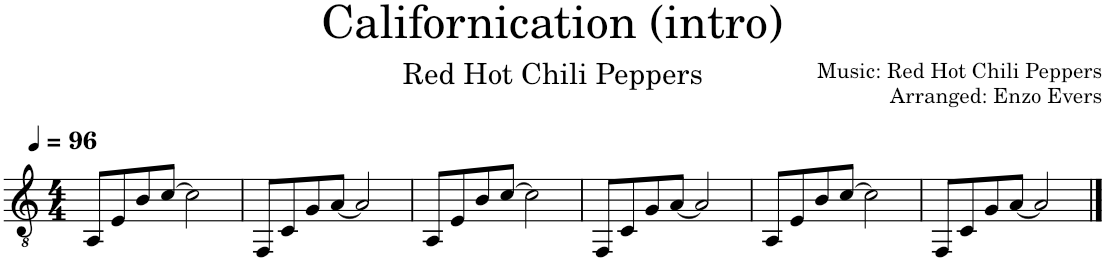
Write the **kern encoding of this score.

**kern
*part1
*staff1
*I"Classical Guitar
*I'Guit.
*clefGv2
*k[]
*M4/4
*MM96
=1
8AA/L
8E/
8B/
[8c/J
2c\]
=2
8FF/L
8C/
8G/
[8A/J
2A/]
=3
8AA/L
8E/
8B/
[8c/J
2c\]
=4
8FF/L
8C/
8G/
[8A/J
2A/]
=5
8AA/L
8E/
8B/
[8c/J
2c\]
=6
8FF/L
8C/
8G/
[8A/J
2A/]
==
*-
